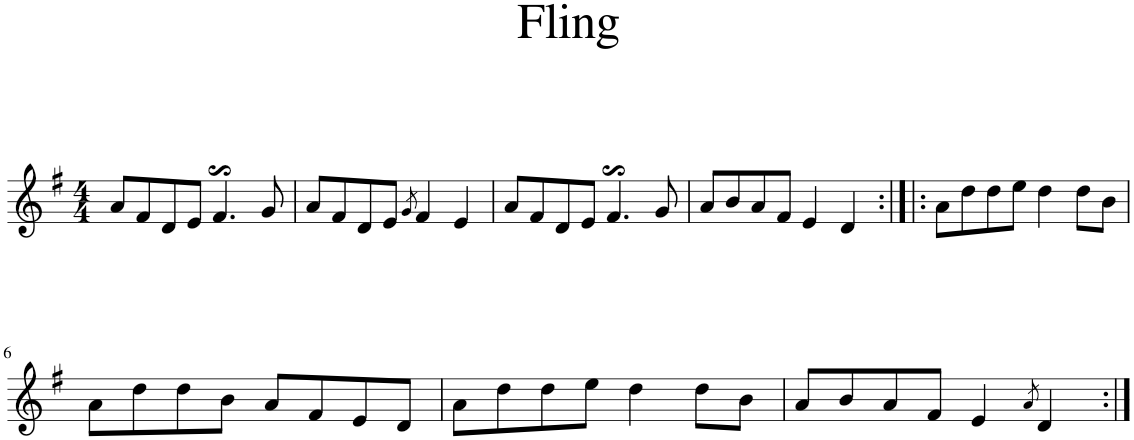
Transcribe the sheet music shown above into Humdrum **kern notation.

**kern
*part1
*staff1
*I"Piano
*I'Pno.
*clefG2
*k[f#]
*M4/4
=1
8a/L
8f#/
8d/
8e/J
4.f#s$sS/
8g/
=2
8a/L
8f#/
8d/
8e/J
8qg/
4f#/
4e/
=3
8a/L
8f#/
8d/
8e/J
4.f#s$sS/
8g/
=4
8a/L
8b/
8a/
8f#/J
4e/
4d/
=5:|!|:
8a\L
8dd\
8dd\
8ee\J
4dd\
8dd\L
8b\J
!!LO:LB:g=z
=6
8a\L
8dd\
8dd\
8b\J
8a/L
8f#/
8e/
8d/J
=7
8a\L
8dd\
8dd\
8ee\J
4dd\
8dd\L
8b\J
=8
8a/L
8b/
8a/
8f#/J
4e/
8qa/
4d/
=:|!
*-
